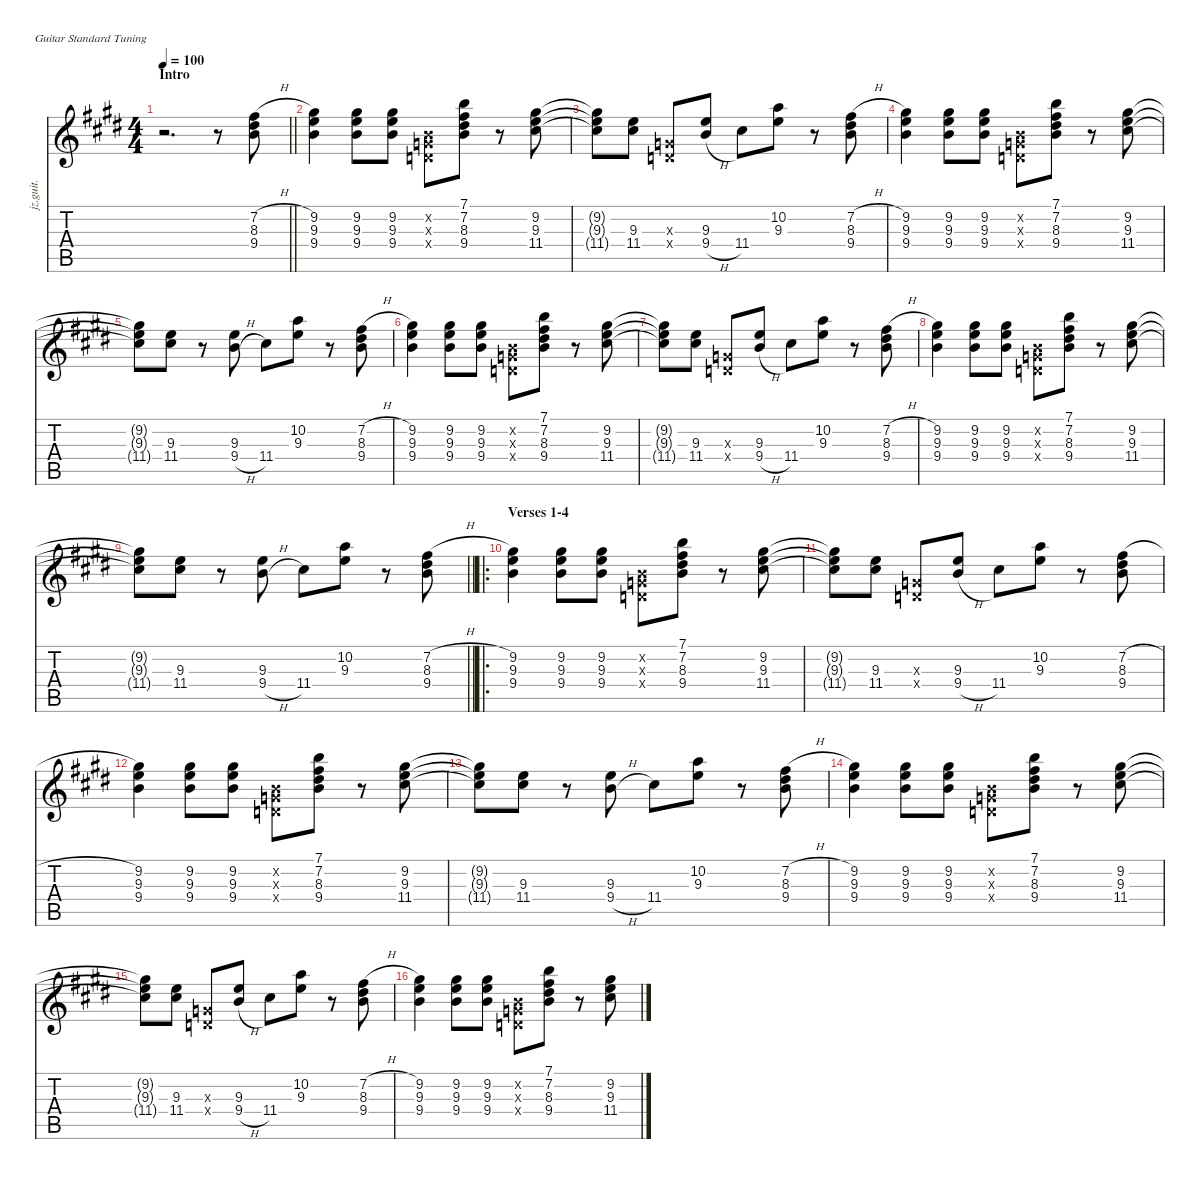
\defaultSystemsLayout 4
\hideDynamics
\bracketExtendMode nobrackets
\otherSystemsTrackNameOrientation horizontal
\track ("Rhythm Guitar" "jz.guit.") {defaultSystemsLayout 4 instrument electricguitarjazz}
\staff {score tabs}
\tuning (E4 B3 G3 D3 A2 E2)
\ts (4 4)
\section ("" "Intro")
\tempo 100
\clef g2
\barLineRight lightlight
\ks e
r.2{d dy f instrument electricguitarjazz beam Down} r.8{beam Down} (7.2{h acc #} 8.3{acc #} 9.4{acc forcenatural}).8{beam Down} |
(9.2{acc #} 9.3{acc forcenatural} 9.4{acc forcenatural}).4{beam Down} (9.2{acc #} 9.3{acc forcenatural} 9.4{acc forcenatural}).8{beam Down} (9.2{acc #} 9.3{acc forcenatural} 9.4{acc forcenatural}).8{beam Down} (0.2{x acc forcenatural} 0.3{x acc forcenatural} 0.4{x acc forcenatural}).8{beam Down} (7.1{acc forcenatural} 7.2{acc #} 8.3{acc #} 9.4{acc forcenatural}).8{beam Down} r.8{beam Down} (9.2{acc #} 9.3{acc forcenatural} 11.4{acc #}).8{beam Down} |
(9.2{t acc #} 9.3{t acc forcenatural} 11.4{t acc #}).8{beam Down} (9.3{acc forcenatural} 11.4{acc #}).8{beam Down} (0.3{x acc forcenatural} 0.4{x acc forcenatural}).8{beam Up} (9.3{acc forcenatural} 9.4{h acc forcenatural}).8{beam Up} 11.4{acc #}.8{beam Down} (10.2{acc forcenatural} 9.3{acc forcenatural}).8{beam Down} r.8{beam Down} (7.2{h acc #} 8.3{acc #} 9.4{acc forcenatural}).8{beam Down} |
(9.2{acc #} 9.3{acc forcenatural} 9.4{acc forcenatural}).4{beam Down} (9.2{acc #} 9.3{acc forcenatural} 9.4{acc forcenatural}).8{beam Down} (9.2{acc #} 9.3{acc forcenatural} 9.4{acc forcenatural}).8{beam Down} (0.2{x acc forcenatural} 0.3{x acc forcenatural} 0.4{x acc forcenatural}).8{beam Down} (7.1{acc forcenatural} 7.2{acc #} 8.3{acc #} 9.4{acc forcenatural}).8{beam Down} r.8{beam Down} (9.2{acc #} 9.3{acc forcenatural} 11.4{acc #}).8{beam Down} |
(9.2{t acc #} 9.3{t acc forcenatural} 11.4{t acc #}).8{beam Down} (9.3{acc forcenatural} 11.4{acc #}).8{beam Down} r.8{beam Down} (9.3{acc forcenatural} 9.4{h acc forcenatural}).8{beam Down} 11.4{acc #}.8{beam Down} (10.2{acc forcenatural} 9.3{acc forcenatural}).8{beam Down} r.8{beam Down} (7.2{h acc #} 8.3{acc #} 9.4{acc forcenatural}).8{beam Down} |
(9.2{acc #} 9.3{acc forcenatural} 9.4{acc forcenatural}).4{beam Down} (9.2{acc #} 9.3{acc forcenatural} 9.4{acc forcenatural}).8{beam Down} (9.2{acc #} 9.3{acc forcenatural} 9.4{acc forcenatural}).8{beam Down} (0.2{x acc forcenatural} 0.3{x acc forcenatural} 0.4{x acc forcenatural}).8{beam Down} (7.1{acc forcenatural} 7.2{acc #} 8.3{acc #} 9.4{acc forcenatural}).8{beam Down} r.8{beam Down} (9.2{acc #} 9.3{acc forcenatural} 11.4{acc #}).8{beam Down} |
(9.2{t acc #} 9.3{t acc forcenatural} 11.4{t acc #}).8{beam Down} (9.3{acc forcenatural} 11.4{acc #}).8{beam Down} (0.3{x acc forcenatural} 0.4{x acc forcenatural}).8{beam Up} (9.3{acc forcenatural} 9.4{h acc forcenatural}).8{beam Up} 11.4{acc #}.8{beam Down} (10.2{acc forcenatural} 9.3{acc forcenatural}).8{beam Down} r.8{beam Down} (7.2{h acc #} 8.3{acc #} 9.4{acc forcenatural}).8{beam Down} |
(9.2{acc #} 9.3{acc forcenatural} 9.4{acc forcenatural}).4{beam Down} (9.2{acc #} 9.3{acc forcenatural} 9.4{acc forcenatural}).8{beam Down} (9.2{acc #} 9.3{acc forcenatural} 9.4{acc forcenatural}).8{beam Down} (0.2{x acc forcenatural} 0.3{x acc forcenatural} 0.4{x acc forcenatural}).8{beam Down} (7.1{acc forcenatural} 7.2{acc #} 8.3{acc #} 9.4{acc forcenatural}).8{beam Down} r.8{beam Down} (9.2{acc #} 9.3{acc forcenatural} 11.4{acc #}).8{beam Down} |
\barLineRight lightlight
(9.2{t acc #} 9.3{t acc forcenatural} 11.4{t acc #}).8{beam Down} (9.3{acc forcenatural} 11.4{acc #}).8{beam Down} r.8{beam Down} (9.3{acc forcenatural} 9.4{h acc forcenatural}).8{beam Down} 11.4{acc #}.8{beam Down} (10.2{acc forcenatural} 9.3{acc forcenatural}).8{beam Down} r.8{beam Down} (7.2{h acc #} 8.3{acc #} 9.4{acc forcenatural}).8{beam Down} |
\ro
\section ("" "Verses 1-4")
(9.2{acc #} 9.3{acc forcenatural} 9.4{acc forcenatural}).4{beam Down} (9.2{acc #} 9.3{acc forcenatural} 9.4{acc forcenatural}).8{beam Down} (9.2{acc #} 9.3{acc forcenatural} 9.4{acc forcenatural}).8{beam Down} (0.2{x acc forcenatural} 0.3{x acc forcenatural} 0.4{x acc forcenatural}).8{beam Down} (7.1{acc forcenatural} 7.2{acc #} 8.3{acc #} 9.4{acc forcenatural}).8{beam Down} r.8{beam Down} (9.2{acc #} 9.3{acc forcenatural} 11.4{acc #}).8{beam Down} |
(9.2{t acc #} 9.3{t acc forcenatural} 11.4{t acc #}).8{beam Down} (9.3{acc forcenatural} 11.4{acc #}).8{beam Down} (0.3{x acc forcenatural} 0.4{x acc forcenatural}).8{beam Up} (9.3{acc forcenatural} 9.4{h acc forcenatural}).8{beam Up} 11.4{acc #}.8{beam Down} (10.2{acc forcenatural} 9.3{acc forcenatural}).8{beam Down} r.8{beam Down} (7.2{h acc #} 8.3{acc #} 9.4{acc forcenatural}).8{beam Down} |
(9.2{acc #} 9.3{acc forcenatural} 9.4{acc forcenatural}).4{beam Down} (9.2{acc #} 9.3{acc forcenatural} 9.4{acc forcenatural}).8{beam Down} (9.2{acc #} 9.3{acc forcenatural} 9.4{acc forcenatural}).8{beam Down} (0.2{x acc forcenatural} 0.3{x acc forcenatural} 0.4{x acc forcenatural}).8{beam Down} (7.1{acc forcenatural} 7.2{acc #} 8.3{acc #} 9.4{acc forcenatural}).8{beam Down} r.8{beam Down} (9.2{acc #} 9.3{acc forcenatural} 11.4{acc #}).8{beam Down} |
(9.2{t acc #} 9.3{t acc forcenatural} 11.4{t acc #}).8{beam Down} (9.3{acc forcenatural} 11.4{acc #}).8{beam Down} r.8{beam Down} (9.3{acc forcenatural} 9.4{h acc forcenatural}).8{beam Down} 11.4{acc #}.8{beam Down} (10.2{acc forcenatural} 9.3{acc forcenatural}).8{beam Down} r.8{beam Down} (7.2{h acc #} 8.3{acc #} 9.4{acc forcenatural}).8{beam Down} |
(9.2{acc #} 9.3{acc forcenatural} 9.4{acc forcenatural}).4{beam Down} (9.2{acc #} 9.3{acc forcenatural} 9.4{acc forcenatural}).8{beam Down} (9.2{acc #} 9.3{acc forcenatural} 9.4{acc forcenatural}).8{beam Down} (0.2{x acc forcenatural} 0.3{x acc forcenatural} 0.4{x acc forcenatural}).8{beam Down} (7.1{acc forcenatural} 7.2{acc #} 8.3{acc #} 9.4{acc forcenatural}).8{beam Down} r.8{beam Down} (9.2{acc #} 9.3{acc forcenatural} 11.4{acc #}).8{beam Down} |
(9.2{t acc #} 9.3{t acc forcenatural} 11.4{t acc #}).8{beam Down} (9.3{acc forcenatural} 11.4{acc #}).8{beam Down} (0.3{x acc forcenatural} 0.4{x acc forcenatural}).8{beam Up} (9.3{acc forcenatural} 9.4{h acc forcenatural}).8{beam Up} 11.4{acc #}.8{beam Down} (10.2{acc forcenatural} 9.3{acc forcenatural}).8{beam Down} r.8{beam Down} (7.2{h acc #} 8.3{acc #} 9.4{acc forcenatural}).8{beam Down} |
(9.2{acc #} 9.3{acc forcenatural} 9.4{acc forcenatural}).4{beam Down} (9.2{acc #} 9.3{acc forcenatural} 9.4{acc forcenatural}).8{beam Down} (9.2{acc #} 9.3{acc forcenatural} 9.4{acc forcenatural}).8{beam Down} (0.2{x acc forcenatural} 0.3{x acc forcenatural} 0.4{x acc forcenatural}).8{beam Down} (7.1{acc forcenatural} 7.2{acc #} 8.3{acc #} 9.4{acc forcenatural}).8{beam Down} r.8{beam Down} (9.2{acc #} 9.3{acc forcenatural} 11.4{acc #}).8{beam Down}
